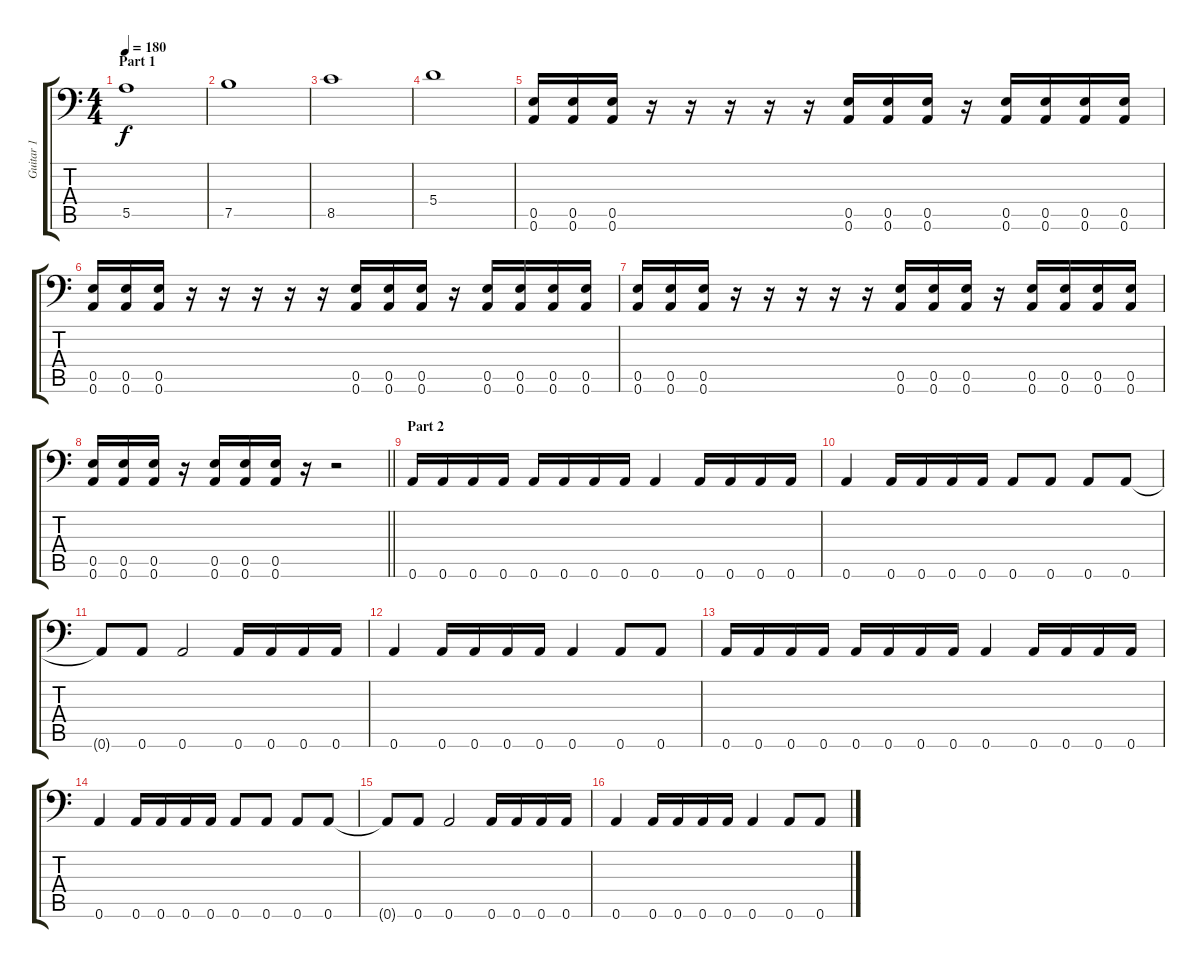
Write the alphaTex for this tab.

\track ("Guitar 1" "Guitar 1") {instrument distortionguitar}
\staff {score tabs}
\tuning (B3 Gb3 D3 A2 E2 A1) {hide}
\ts (4 4)
\section ("" "Part 1")
\tempo 180
\clef f4
\ks c
5.5.1{dy f} |
7.5.1 |
8.5.1 |
5.4.1 |
(0.5 0.6).16 (0.5 0.6).16 (0.5 0.6).16 r.16 r.16 r.16 r.16 r.16 (0.5 0.6).16 (0.5 0.6).16 (0.5 0.6).16 r.16 (0.5 0.6).16 (0.5 0.6).16 (0.5 0.6).16 (0.5 0.6).16 |
(0.5 0.6).16 (0.5 0.6).16 (0.5 0.6).16 r.16 r.16 r.16 r.16 r.16 (0.5 0.6).16 (0.5 0.6).16 (0.5 0.6).16 r.16 (0.5 0.6).16 (0.5 0.6).16 (0.5 0.6).16 (0.5 0.6).16 |
(0.5 0.6).16 (0.5 0.6).16 (0.5 0.6).16 r.16 r.16 r.16 r.16 r.16 (0.5 0.6).16 (0.5 0.6).16 (0.5 0.6).16 r.16 (0.5 0.6).16 (0.5 0.6).16 (0.5 0.6).16 (0.5 0.6).16 |
\barLineRight lightlight
(0.5 0.6).16 (0.5 0.6).16 (0.5 0.6).16 r.16 (0.5 0.6).16 (0.5 0.6).16 (0.5 0.6).16 r.16 r.2 |
\section ("" "Part 2")
0.6.16 0.6.16 0.6.16 0.6.16 0.6.16 0.6.16 0.6.16 0.6.16 0.6.4 0.6.16 0.6.16 0.6.16 0.6.16 |
0.6.4 0.6.16 0.6.16 0.6.16 0.6.16 0.6.8 0.6.8 0.6.8 0.6.8 |
0.6{t}.8 0.6.8 0.6.2 0.6.16 0.6.16 0.6.16 0.6.16 |
0.6.4 0.6.16 0.6.16 0.6.16 0.6.16 0.6.4 0.6.8 0.6.8 |
0.6.16 0.6.16 0.6.16 0.6.16 0.6.16 0.6.16 0.6.16 0.6.16 0.6.4 0.6.16 0.6.16 0.6.16 0.6.16 |
0.6.4 0.6.16 0.6.16 0.6.16 0.6.16 0.6.8 0.6.8 0.6.8 0.6.8 |
0.6{t}.8 0.6.8 0.6.2 0.6.16 0.6.16 0.6.16 0.6.16 |
0.6.4 0.6.16 0.6.16 0.6.16 0.6.16 0.6.4 0.6.8 0.6.8
